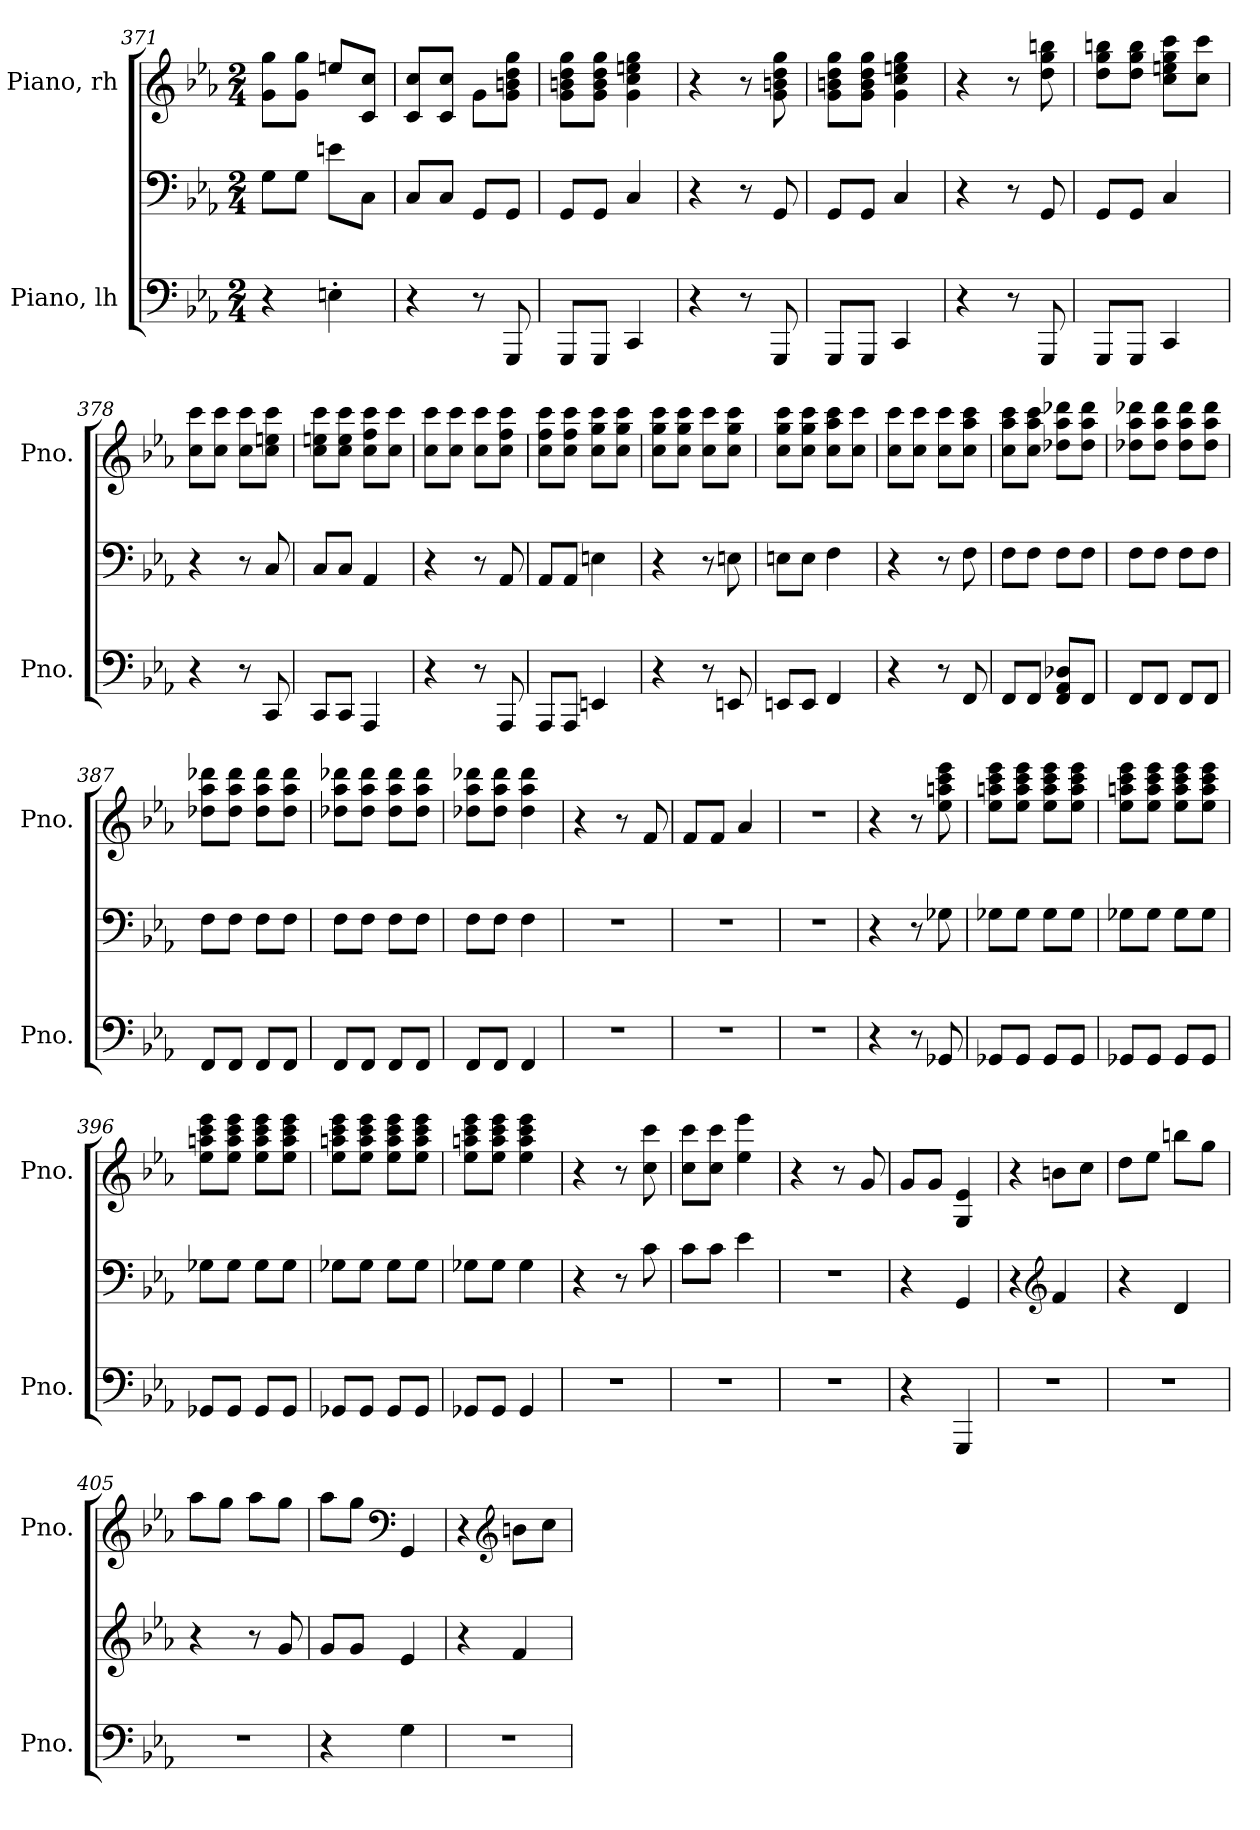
**kern	**kern	**kern
*part2	*part2	*part1
*staff3	*staff2	*staff1
*I"Piano, lh	*	*I"Piano, rh
*I'Pno.	*	*I'Pno.
*clefF4	*clefF4	*clefG2
*k[b-e-a-]	*k[b-e-a-]	*k[b-e-a-]
*M2/4	*M2/4	*M2/4
=371	=371	=371
4r	8G\L	8g\ 8gg\L
.	8G\J	8g\ 8gg\J
4En'\	8en\L	8een/L
.	8C\J	8c/ 8cc/J
=372	=372	=372
4r	8C/L	8c/ 8cc/L
.	8C/J	8c/ 8cc/J
8r	8GG/L	8g\L
8GGG/	8GG/J	8g\ 8bn\ 8dd\ 8gg\J
=373	=373	=373
8GGG/L	8GG/L	8g\ 8bn\ 8dd\ 8gg\L
8GGG/J	8GG/J	8g\ 8b\ 8dd\ 8gg\J
4CC/	4C/	4g\ 4cc\ 4een\ 4gg\
=374	=374	=374
4r	4r	4r
8r	8r	8r
8GGG/	8GG/	8g\ 8bn\ 8dd\ 8gg\
!!LO:LB:g=z
=375	=375	=375
8GGG/L	8GG/L	8g\ 8bn\ 8dd\ 8gg\L
8GGG/J	8GG/J	8g\ 8b\ 8dd\ 8gg\J
4CC/	4C/	4g\ 4cc\ 4een\ 4gg\
=376	=376	=376
4r	4r	4r
8r	8r	8r
8GGG/	8GG/	8dd\ 8gg\ 8bbn\
=377	=377	=377
8GGG/L	8GG/L	8dd\ 8gg\ 8bbn\L
8GGG/J	8GG/J	8dd\ 8gg\ 8bb\J
4CC/	4C/	8cc\ 8een\ 8gg\ 8ccc\L
.	.	8cc\ 8ccc\J
=378	=378	=378
4r	4r	8cc\ 8ccc\L
.	.	8cc\ 8ccc\J
8r	8r	8cc\ 8ccc\L
8CC/	8C/	8cc\ 8een\ 8ccc\J
=379	=379	=379
8CC/L	8C/L	8cc\ 8een\ 8ccc\L
8CC/J	8C/J	8cc\ 8ee\ 8ccc\J
4AAA-/	4AA-/	8cc\ 8ff\ 8ccc\L
.	.	8cc\ 8ccc\J
=380	=380	=380
4r	4r	8cc\ 8ccc\L
.	.	8cc\ 8ccc\J
8r	8r	8cc\ 8ccc\L
8AAA-/	8AA-/	8cc\ 8ff\ 8ccc\J
!!LO:PB:g=z
=381	=381	=381
8AAA-/L	8AA-/L	8cc\ 8ff\ 8ccc\L
8AAA-/J	8AA-/J	8cc\ 8ff\ 8ccc\J
4EEn/	4En\	8cc\ 8gg\ 8ccc\L
.	.	8cc\ 8gg\ 8ccc\J
=382	=382	=382
4r	4r	8cc\ 8gg\ 8ccc\L
.	.	8cc\ 8gg\ 8ccc\J
8r	8r	8cc\ 8ccc\L
8EEn/	8En\	8cc\ 8gg\ 8ccc\J
=383	=383	=383
8EEn/L	8En\L	8cc\ 8gg\ 8ccc\L
8EE/J	8E\J	8cc\ 8gg\ 8ccc\J
4FF/	4F\	8cc\ 8aa-\ 8ccc\L
.	.	8cc\ 8ccc\J
=384	=384	=384
4r	4r	8cc\ 8ccc\L
.	.	8cc\ 8ccc\J
8r	8r	8cc\ 8ccc\L
8FF/	8F\	8cc\ 8aa-\ 8ccc\J
=385	=385	=385
8FF/L	8F\L	8cc\ 8aa-\ 8ccc\L
8FF/J	8F\J	8cc\ 8aa-\ 8ccc\J
8FF/ 8AA-/ 8D-X/L	8F\L	8dd-X\ 8aa-\ 8ddd-X\L
8FF/J	8F\J	8dd-\ 8aa-\ 8ddd-\J
=386	=386	=386
8FF/L	8F\L	8dd-X\ 8aa-\ 8ddd-X\L
8FF/J	8F\J	8dd-\ 8aa-\ 8ddd-\J
8FF/L	8F\L	8dd-\ 8aa-\ 8ddd-\L
8FF/J	8F\J	8dd-\ 8aa-\ 8ddd-\J
!!LO:LB:g=z
=387	=387	=387
8FF/L	8F\L	8dd-X\ 8aa-\ 8ddd-X\L
8FF/J	8F\J	8dd-\ 8aa-\ 8ddd-\J
8FF/L	8F\L	8dd-\ 8aa-\ 8ddd-\L
8FF/J	8F\J	8dd-\ 8aa-\ 8ddd-\J
=388	=388	=388
8FF/L	8F\L	8dd-X\ 8aa-\ 8ddd-X\L
8FF/J	8F\J	8dd-\ 8aa-\ 8ddd-\J
8FF/L	8F\L	8dd-\ 8aa-\ 8ddd-\L
8FF/J	8F\J	8dd-\ 8aa-\ 8ddd-\J
=389	=389	=389
8FF/L	8F\L	8dd-X\ 8aa-\ 8ddd-X\L
8FF/J	8F\J	8dd-\ 8aa-\ 8ddd-\J
4FF/	4F\	4dd-\ 4aa-\ 4ddd-\
=390	=390	=390
2r	2r	4r
.	.	8r
.	.	8f/
=391	=391	=391
2r	2r	8f/L
.	.	8f/J
.	.	4a-/
=392	=392	=392
2r	2r	2r
=393	=393	=393
4r	4r	4r
8r	8r	8r
8GG-X/	8G-X\	8ee-\ 8aan\ 8ccc\ 8eee-\
=394	=394	=394
8GG-X/L	8G-X\L	8ee-\ 8aan\ 8ccc\ 8eee-\L
8GG-/J	8G-\J	8ee-\ 8aa\ 8ccc\ 8eee-\J
8GG-/L	8G-\L	8ee-\ 8aa\ 8ccc\ 8eee-\L
8GG-/J	8G-\J	8ee-\ 8aa\ 8ccc\ 8eee-\J
!!LO:LB:g=z
=395	=395	=395
8GG-X/L	8G-X\L	8ee-\ 8aan\ 8ccc\ 8eee-\L
8GG-/J	8G-\J	8ee-\ 8aa\ 8ccc\ 8eee-\J
8GG-/L	8G-\L	8ee-\ 8aa\ 8ccc\ 8eee-\L
8GG-/J	8G-\J	8ee-\ 8aa\ 8ccc\ 8eee-\J
=396	=396	=396
8GG-X/L	8G-X\L	8ee-\ 8aan\ 8ccc\ 8eee-\L
8GG-/J	8G-\J	8ee-\ 8aa\ 8ccc\ 8eee-\J
8GG-/L	8G-\L	8ee-\ 8aa\ 8ccc\ 8eee-\L
8GG-/J	8G-\J	8ee-\ 8aa\ 8ccc\ 8eee-\J
=397	=397	=397
8GG-X/L	8G-X\L	8ee-\ 8aan\ 8ccc\ 8eee-\L
8GG-/J	8G-\J	8ee-\ 8aa\ 8ccc\ 8eee-\J
8GG-/L	8G-\L	8ee-\ 8aa\ 8ccc\ 8eee-\L
8GG-/J	8G-\J	8ee-\ 8aa\ 8ccc\ 8eee-\J
=398	=398	=398
8GG-X/L	8G-X\L	8ee-\ 8aan\ 8ccc\ 8eee-\L
8GG-/J	8G-\J	8ee-\ 8aa\ 8ccc\ 8eee-\J
4GG-/	4G-\	4ee-\ 4aa\ 4ccc\ 4eee-\
=399	=399	=399
2r	4r	4r
.	8r	8r
.	8c\	8cc\ 8ccc\
=400	=400	=400
2r	8c\L	8cc\ 8ccc\L
.	8c\J	8cc\ 8ccc\J
.	4e-\	4ee-\ 4eee-\
=401	=401	=401
2r	2r	4r
.	.	8r
.	.	8g/
=402	=402	=402
4r	4r	8g/L
.	.	8g/J
4GGG/	4GG/	4G/ 4e-/
!!LO:LB:g=z
=403	=403	=403
2r	4r	4r
*	*clefG2	*
.	4f/	8bn\L
.	.	8cc\J
=404	=404	=404
2r	4r	8dd\L
.	.	8ee-\J
.	4d/	8bbn\L
.	.	8gg\J
=405	=405	=405
2r	4r	8aa-\L
.	.	8gg\J
.	8r	8aa-\L
.	8g/	8gg\J
=406	=406	=406
4r	8g/L	8aa-\L
.	8g/J	8gg\J
*	*	*clefF4
4G\	4e-/	4GG/
=407	=407	=407
2r	4r	4r
*	*	*clefG2
.	4f/	8bn\L
.	.	8cc\J
=	=	=
*-	*-	*-
